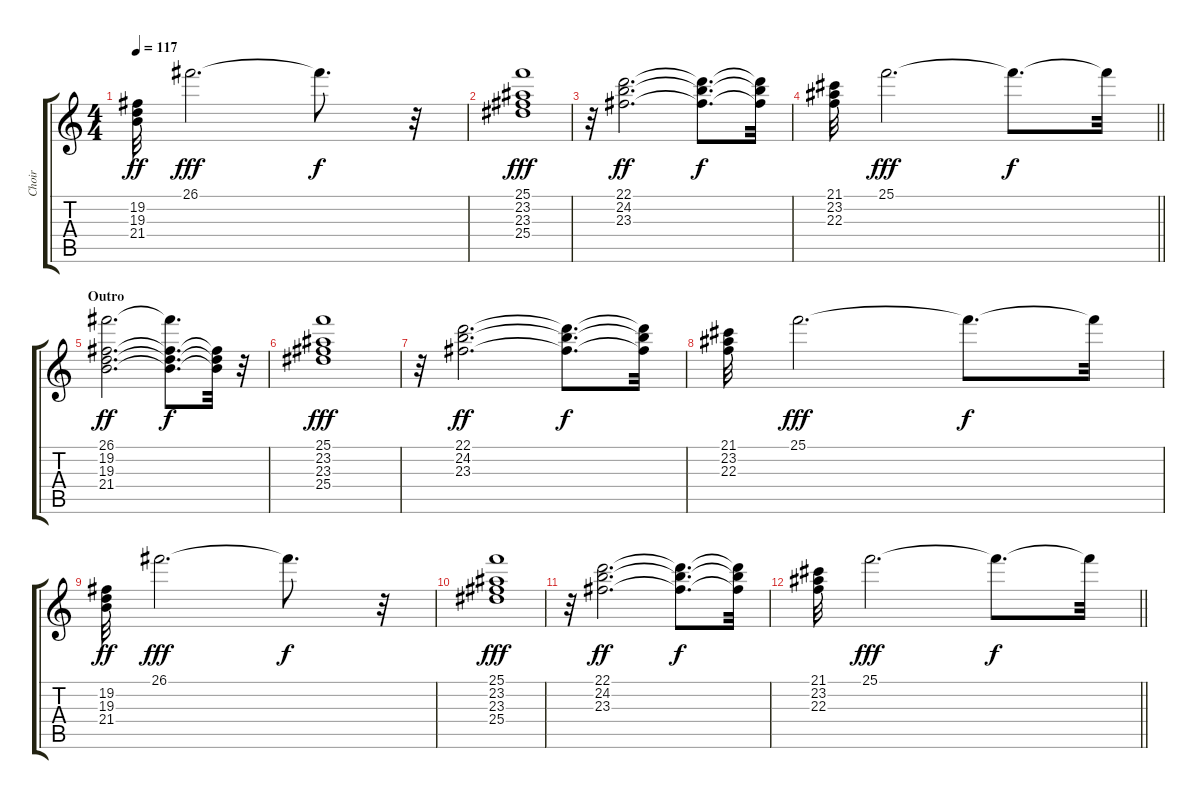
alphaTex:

\track ("Choir" "Choir") {instrument lead6voice}
\staff {score tabs}
\tuning (E4 B3 G3 D3 A2 E2) {hide}
\ts (4 4)
\tempo 117
\clef g2
\ks c
(19.2 19.3 21.4).32{dy ff} 26.1.2{d dy fff} 26.1{t}.8{d dy f} r.32 |
(25.1 23.2 23.3 25.4).1{dy fff} |
r.32 (22.1 24.2 23.3).2{d dy ff} (22.1{t} 24.2{t} 23.3{t}).8{d dy f} (22.1{t} 24.2{t} 23.3{t}).32 |
\barLineRight lightlight
(21.1 23.2 22.3).32 25.1.2{d dy fff} 25.1{t}.8{d dy f} 25.1{t}.32 |
\section ("" "Outro")
(26.1 19.2 19.3 21.4).2{d dy ff} (26.1{t} 19.2{t} 19.3{t} 21.4{t}).8{d dy f} (19.2{t} 19.3{t} 21.4{t}).32 r.32 |
(25.1 23.2 23.3 25.4).1{dy fff} |
r.32 (22.1 24.2 23.3).2{d dy ff} (22.1{t} 24.2{t} 23.3{t}).8{d dy f} (22.1{t} 24.2{t} 23.3{t}).32 |
(21.1 23.2 22.3).32 25.1.2{d dy fff} 25.1{t}.8{d dy f} 25.1{t}.32 |
(19.2 19.3 21.4).32{dy ff} 26.1.2{d dy fff} 26.1{t}.8{d dy f} r.32 |
(25.1 23.2 23.3 25.4).1{dy fff} |
r.32 (22.1 24.2 23.3).2{d dy ff} (22.1{t} 24.2{t} 23.3{t}).8{d dy f} (22.1{t} 24.2{t} 23.3{t}).32 |
\barLineRight lightlight
(21.1 23.2 22.3).32 25.1.2{d dy fff} 25.1{t}.8{d dy f} 25.1{t}.32
